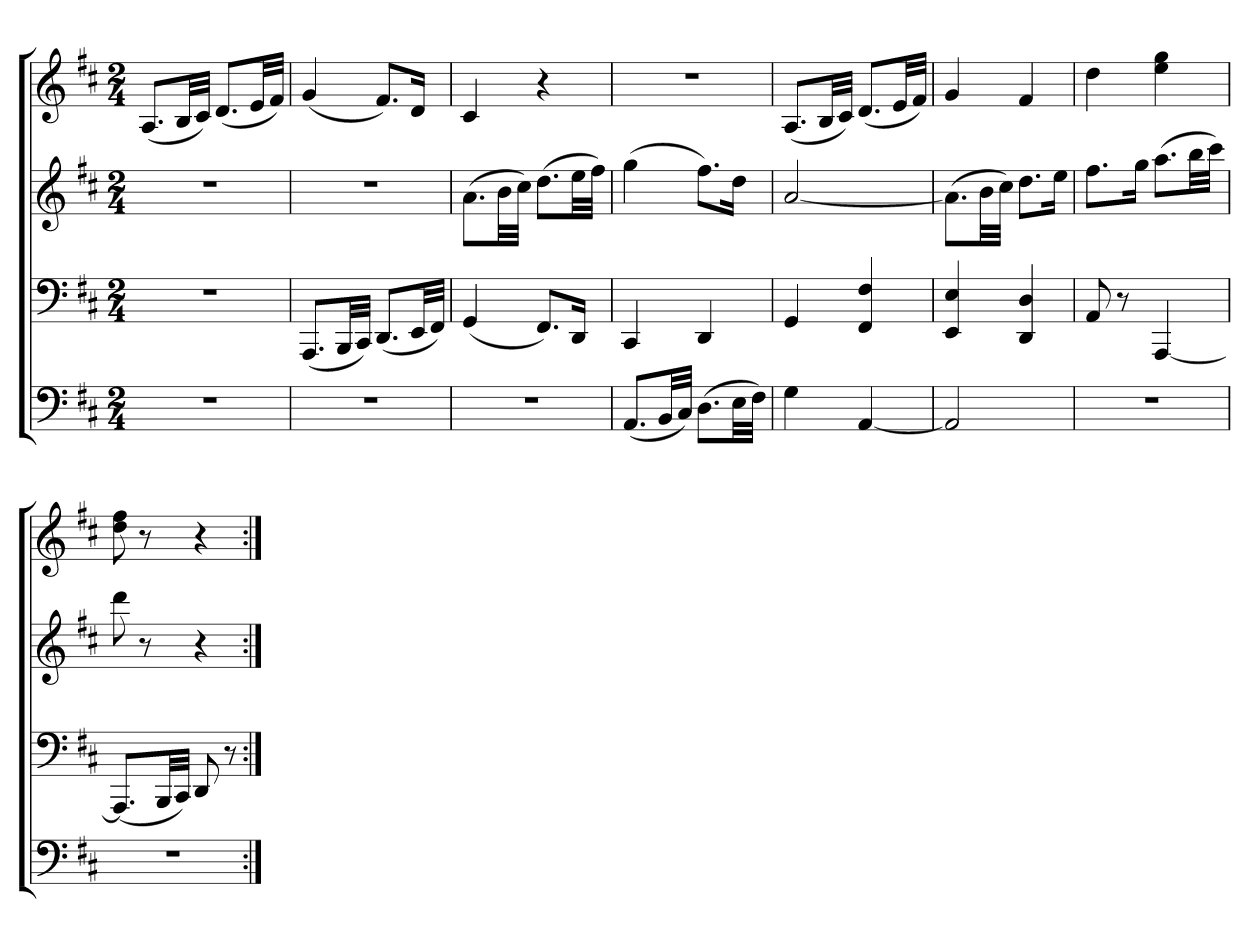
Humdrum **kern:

**kern	**kern	**kern	**kern
*part4	*part3	*part2	*part1
*staff4	*staff3	*staff2	*staff1
*clefF4	*clefF4	*clefG2	*clefG2
*k[f#c#]	*k[f#c#]	*k[f#c#]	*k[f#c#]
*D:	*D:	*D:	*D:
*M2/4	*M2/4	*M2/4	*M2/4
=	=	=	=
2r	2r	2r	(8.AL
.	.	.	32BLL
.	.	.	32c#JJJ)
.	.	.	(8.dL
.	.	.	32eLL
.	.	.	32f#JJJ)
=	=	=	=
2r	(8.AAAL	2r	(4g
.	32BBBLL	.	.
.	32CC#JJJ)	.	.
.	(8.DDL	.	8.f#L)
.	32EELL	.	16dJk
.	32FF#JJJ)	.	.
=	=	=	=
2r	(4GG	(8.aL	4c#
.	.	32bLL	.
.	.	32cc#JJJ)	.
.	8.FF#L)	(8.ddL	4r
.	16DDJk	32eeLL	.
.	.	32ff#JJJ)	.
=	=	=	=
(8.AAL	4CC#	(4gg	2r
32BBLL	.	.	.
32C#JJJ)	.	.	.
(8.DL	4DD	8.ff#L)	.
32ELL	.	16ddJk	.
32F#JJJ)	.	.	.
=	=	=	=
4G	4GG	[2a	(8.AL
.	.	.	32BLL
.	.	.	32c#JJJ)
[4AA	4FF# 4F#	.	(8.dL
.	.	.	32eLL
.	.	.	32f#JJJ)
=	=	=	=
2AA]	4EE 4E	(8.aL]	4g
.	.	32bLL	.
.	.	32cc#JJJ)	.
.	4DD 4D	8.ddL	4f#
.	.	16eeJk	.
=	=	=	=
2r	8AA	8.ff#L	4dd
.	8r	.	.
.	.	16ggJk	.
.	[4AAA	(8.aaL	4ee 4gg
.	.	32bbLL	.
.	.	32ccc#JJJ)	.
=	=	=	=
2r	(8.AAAL]	8ddd	8dd 8ff#
.	.	8r	8r
.	32BBBLL	.	.
.	32CC#JJJ)	.	.
.	8DD	4r	4r
.	8r	.	.
=:|!	=:|!	=:|!	=:|!
*-	*-	*-	*-
